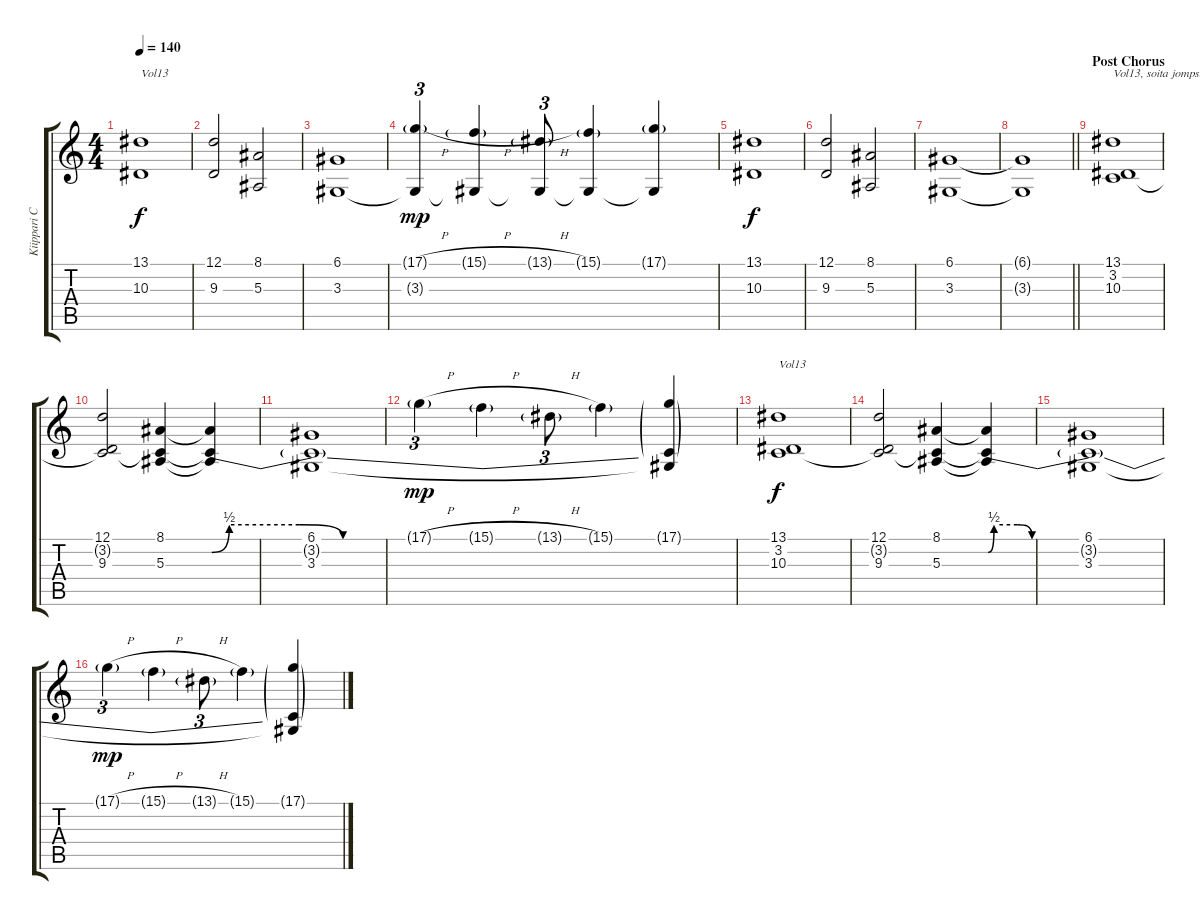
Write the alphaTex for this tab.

\track ("Kiippari Choir" "Kiippari C") {instrument choiraahs}
\staff {score tabs}
\tuning (D4 A3 F3 C3 G2 C2) {hide}
\ts (4 4)
\tempo 140
\clef g2
\ks c
(13.1 10.3).1{txt "Vol13" dy f volume 13} |
(12.1 9.3).2 (8.1 5.3).2 |
(6.1 3.3).1 |
(17.1{h g} 3.3{t}).4{tu (3 2) dy mp} (15.1{h g} 3.3{t}).4 (13.1{h g} 3.3{t}).8{tu (3 2)} (15.1{g} 3.3{t}).4 (17.1{g} 3.3{t}).4 |
(13.1 10.3).1{dy f} |
(12.1 9.3).2 (8.1 5.3).2 |
(6.1 3.3).1 |
\barLineRight lightlight
(6.1{t} 3.3{t}).1 |
\section ("" "Post Chorus")
(13.1 3.2 10.3).1{txt "Vol13, soita jompsin kumpsin" volume 13} |
(12.1 3.2{t} 9.3).2 (8.1 3.2{t} 5.3).4 (8.1{t} 3.2{be (custom 0 0 2 2 10 2 15 0 30 0 60 0) t} 5.3{t}).4 |
(6.1 3.2{t} 3.3).1 |
17.1{h g}.4{tu (3 2) dy mp} 15.1{h g}.4 13.1{h g}.8{tu (3 2)} 15.1{g}.4 (17.1{g} 3.2{t} 3.3{t}).4 |
(13.1 3.2 10.3).1{txt "Vol13" dy f volume 13} |
(12.1 3.2{t} 9.3).2 (8.1 3.2{t} 5.3).4 (8.1{t} 3.2{be (custom 0 0 2 2 10 2 15 0 30 0 60 0) t} 5.3{t}).4 |
(6.1 3.2{t} 3.3).1 |
17.1{h g}.4{tu (3 2) dy mp} 15.1{h g}.4 13.1{h g}.8{tu (3 2)} 15.1{g}.4 (17.1{g} 3.2{t} 3.3{t}).4
